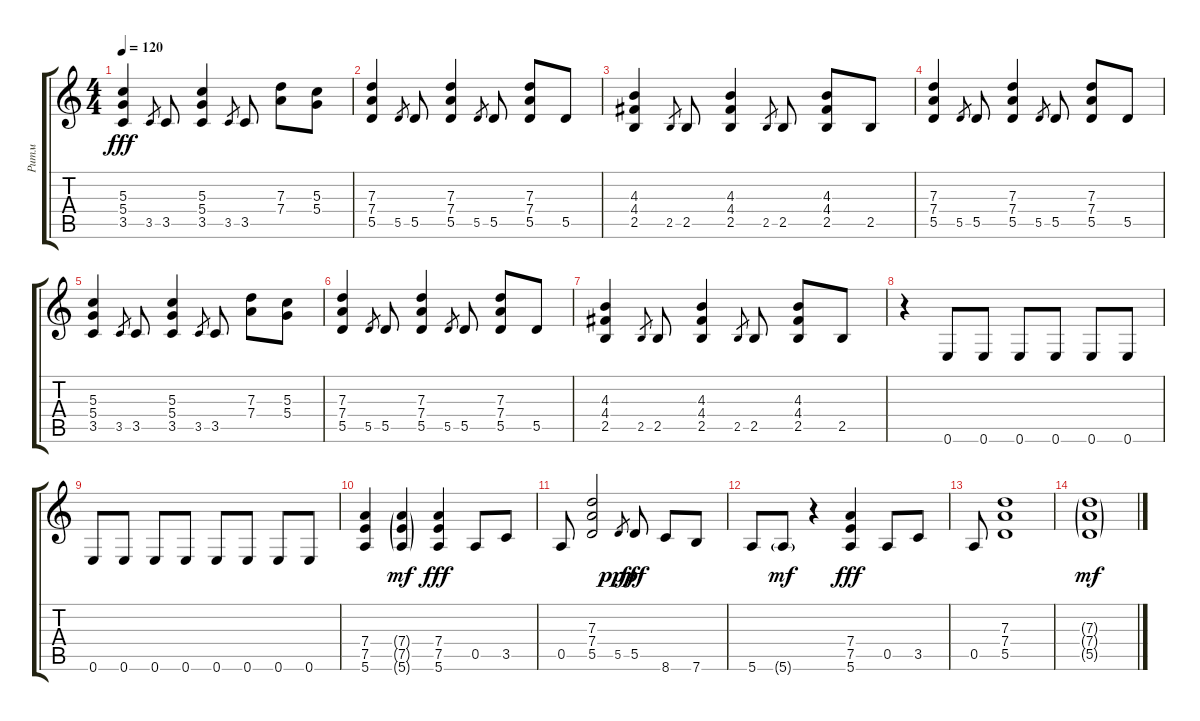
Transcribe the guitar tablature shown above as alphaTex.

\track ("Ритм" "Ритм") {instrument distortionguitar}
\staff {score tabs}
\tuning (E4 B3 G3 D3 A2 E2) {hide}
\ts (4 4)
\tempo 120
\clef g2
\ks c
(5.3 5.4 3.5).4{dy fff} 3.5.8{gr} 3.5.8 (5.3 5.4 3.5).4 3.5.8{gr} 3.5.8 (7.3 7.4).8 (5.3 5.4).8 |
(7.3 7.4 5.5).4 5.5.8{gr} 5.5.8 (7.3 7.4 5.5).4 5.5.8{gr} 5.5.8 (7.3 7.4 5.5).8 5.5.8 |
(4.3 4.4 2.5).4 2.5.8{gr} 2.5.8 (4.3 4.4 2.5).4 2.5.8{gr} 2.5.8 (4.3 4.4 2.5).8 2.5.8 |
(7.3 7.4 5.5).4 5.5.8{gr} 5.5.8 (7.3 7.4 5.5).4 5.5.8{gr} 5.5.8 (7.3 7.4 5.5).8 5.5.8 |
(5.3 5.4 3.5).4 3.5.8{gr} 3.5.8 (5.3 5.4 3.5).4 3.5.8{gr} 3.5.8 (7.3 7.4).8 (5.3 5.4).8 |
(7.3 7.4 5.5).4 5.5.8{gr} 5.5.8 (7.3 7.4 5.5).4 5.5.8{gr} 5.5.8 (7.3 7.4 5.5).8 5.5.8 |
(4.3 4.4 2.5).4 2.5.8{gr} 2.5.8 (4.3 4.4 2.5).4 2.5.8{gr} 2.5.8 (4.3 4.4 2.5).8 2.5.8 |
r.4 0.6.8 0.6.8 0.6.8 0.6.8 0.6.8 0.6.8 |
0.6.8 0.6.8 0.6.8 0.6.8 0.6.8 0.6.8 0.6.8 0.6.8 |
(7.4 7.5 5.6).4 (7.4{g} 7.5{g} 5.6{g}).4{dy mf} (7.4 7.5 5.6).4{dy fff} 0.5.8 3.5.8 |
0.5.8 (7.3 7.4 5.5).2 5.5.8{gr dy ppp} 5.5.8{dy fff} 8.6.8 7.6.8 |
5.6.8 5.6{g}.8{dy mf} r.4 (7.4 7.5 5.6).4{dy fff} 0.5.8 3.5.8 |
0.5.8 (7.3 7.4 5.5).1 |
(7.3{g} 7.4{g} 5.5{g}).1{dy mf}
